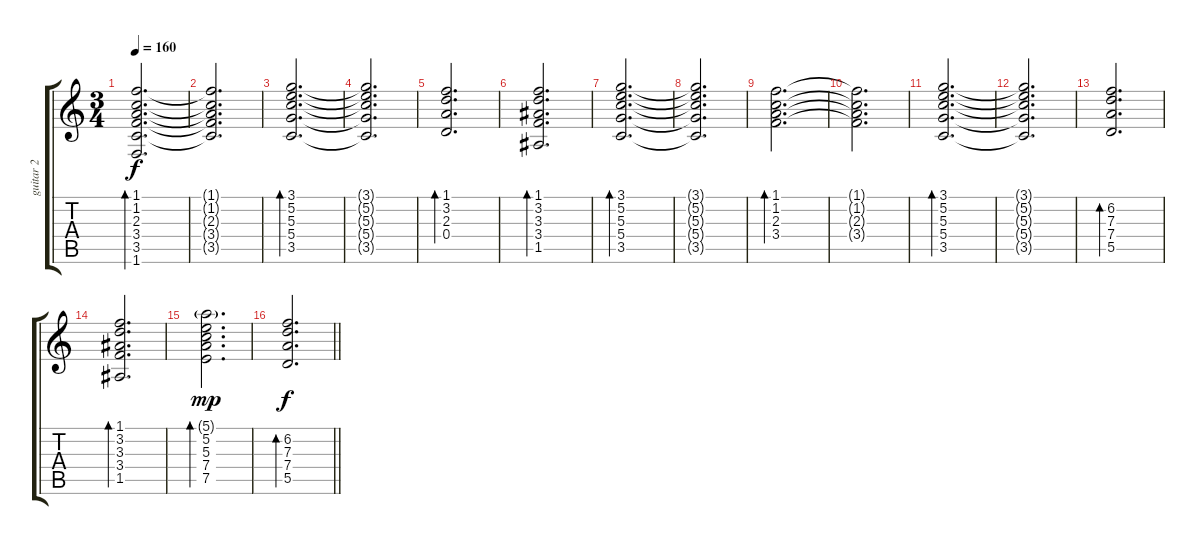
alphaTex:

\track ("guitar 2" "guitar 2") {instrument acousticguitarnylon}
\staff {score tabs}
\tuning (E4 B3 G3 D3 A2 E2) {hide}
\ts (3 4)
\tempo 160
\clef g2
\ks c
(1.1 1.2 2.3 3.4 3.5 1.6).2{d bd 480 dy f} |
(1.1{t} 1.2{t} 2.3{t} 3.4{t} 3.5{t}).2{d} |
(3.1 5.2 5.3 5.4 3.5).2{d bd 480} |
(3.1{t} 5.2{t} 5.3{t} 5.4{t} 3.5{t}).2{d} |
(1.1 3.2 2.3 0.4).2{d bd 480} |
(1.1 3.2 3.3 3.4 1.5).2{d bd 240} |
(3.1 5.2 5.3 5.4 3.5).2{d bd 480} |
(3.1{t} 5.2{t} 5.3{t} 5.4{t} 3.5{t}).2{d} |
(1.1 1.2 2.3 3.4).2{d bd 480} |
(1.1{t} 1.2{t} 2.3{t} 3.4{t}).2{d} |
(3.1 5.2 5.3 5.4 3.5).2{d bd 480} |
(3.1{t} 5.2{t} 5.3{t} 5.4{t} 3.5{t}).2{d} |
(6.2 7.3 7.4 5.5).2{d bd 480} |
(1.1 3.2 3.3 3.4 1.5).2{d bd 240} |
(5.1{g} 5.2 5.3 7.4 7.5).2{d bd 480 dy mp} |
\barLineRight lightlight
(6.2 7.3 7.4 5.5).2{d bd 480 dy f}
